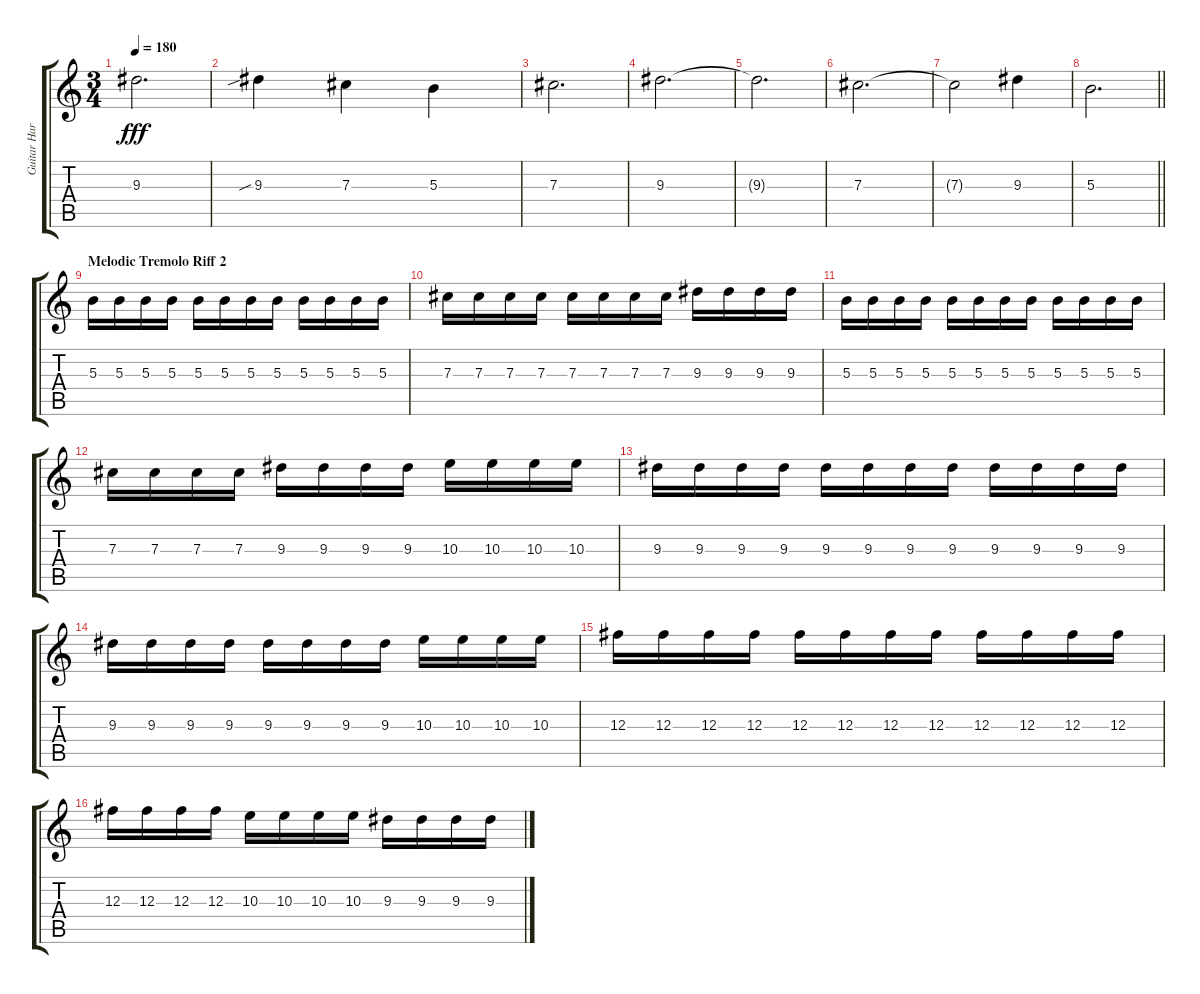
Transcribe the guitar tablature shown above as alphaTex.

\track ("Guitar Harmonies" "Guitar Har") {instrument distortionguitar}
\staff {score tabs}
\tuning (Eb4 Bb3 Gb3 Db3 Ab2 Eb2) {hide}
\ts (3 4)
\tempo 180
\clef g2
\ks c
9.3.2{d dy fff} |
9.3{sib}.4 7.3.4 5.3.4 |
7.3.2{d} |
9.3.2{d} |
9.3{t}.2{d} |
7.3.2{d} |
7.3{t}.2 9.3.4 |
\barLineRight lightlight
5.3.2{d} |
\section ("" "Melodic Tremolo Riff 2")
5.3.16 5.3.16 5.3.16 5.3.16 5.3.16 5.3.16 5.3.16 5.3.16 5.3.16 5.3.16 5.3.16 5.3.16 |
7.3.16 7.3.16 7.3.16 7.3.16 7.3.16 7.3.16 7.3.16 7.3.16 9.3.16 9.3.16 9.3.16 9.3.16 |
5.3.16 5.3.16 5.3.16 5.3.16 5.3.16 5.3.16 5.3.16 5.3.16 5.3.16 5.3.16 5.3.16 5.3.16 |
7.3.16 7.3.16 7.3.16 7.3.16 9.3.16 9.3.16 9.3.16 9.3.16 10.3.16 10.3.16 10.3.16 10.3.16 |
9.3.16 9.3.16 9.3.16 9.3.16 9.3.16 9.3.16 9.3.16 9.3.16 9.3.16 9.3.16 9.3.16 9.3.16 |
9.3.16 9.3.16 9.3.16 9.3.16 9.3.16 9.3.16 9.3.16 9.3.16 10.3.16 10.3.16 10.3.16 10.3.16 |
12.3.16 12.3.16 12.3.16 12.3.16 12.3.16 12.3.16 12.3.16 12.3.16 12.3.16 12.3.16 12.3.16 12.3.16 |
12.3.16 12.3.16 12.3.16 12.3.16 10.3.16 10.3.16 10.3.16 10.3.16 9.3.16 9.3.16 9.3.16 9.3.16
